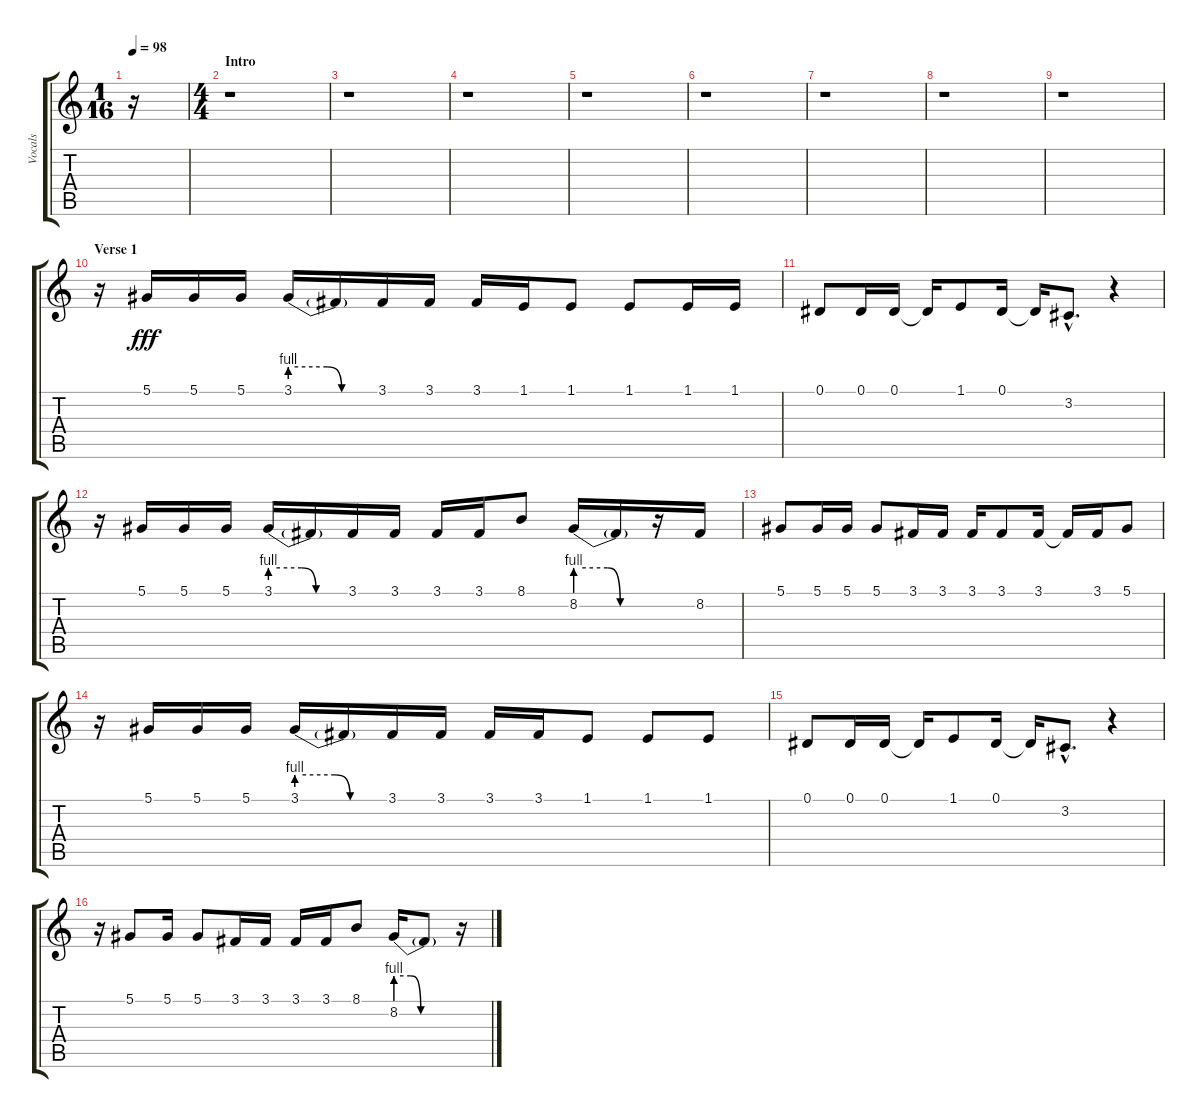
\track ("Vocals" "Vocals") {instrument oboe}
\staff {score tabs}
\tuning (Eb4 Bb3 Gb3 Db3 Ab2 Db2) {hide}
\ts (1 16)
\tempo 98
\clef g2
\ks c
r.16{dy fff instrument oboe} |
\ts (4 4)
\section ("" "Intro")
r.1 |
r.1 |
r.1 |
r.1 |
r.1 |
r.1 |
r.1 |
r.1 |
\section ("" "Verse 1")
r.16 5.1.16 5.1.16 5.1.16 3.1{be (custom 0 4 25 4 35 0 60 0)}.16 3.1{t}.16 3.1.16 3.1.16 3.1.16 1.1.16 1.1.8 1.1.8 1.1.16 1.1.16 |
0.1.8 0.1.16 0.1.16 0.1{t}.16 1.1.8 0.1.16 0.1{t}.16 3.2{hac}.8{d} r.4 |
r.16 5.1.16 5.1.16 5.1.16 3.1{be (custom 0 4 24 4 35 0 60 0)}.16 3.1{t}.16 3.1.16 3.1.16 3.1.16 3.1.16 8.1.8 8.2{be (custom 0 4 25 4 35 0 60 0)}.16 8.2{t}.16 r.16 8.2.16 |
5.1.8 5.1.16 5.1.16 5.1.8 3.1.16 3.1.16 3.1.16 3.1.8 3.1.16 3.1{t}.16 3.1.16 5.1.8 |
r.16 5.1.16 5.1.16 5.1.16 3.1{be (custom 0 4 25 4 35 0 60 0)}.16 3.1{t}.16 3.1.16 3.1.16 3.1.16 3.1.16 1.1.8 1.1.8 1.1.8 |
0.1.8 0.1.16 0.1.16 0.1{t}.16 1.1.8 0.1.16 0.1{t}.16 3.2{hac}.8{d} r.4 |
r.16 5.1.8 5.1.16 5.1.8 3.1.16 3.1.16 3.1.16 3.1.16 8.1.8 8.2{be (custom 0 4 15 4 25 0 60 0)}.16 8.2{t}.8 r.16
